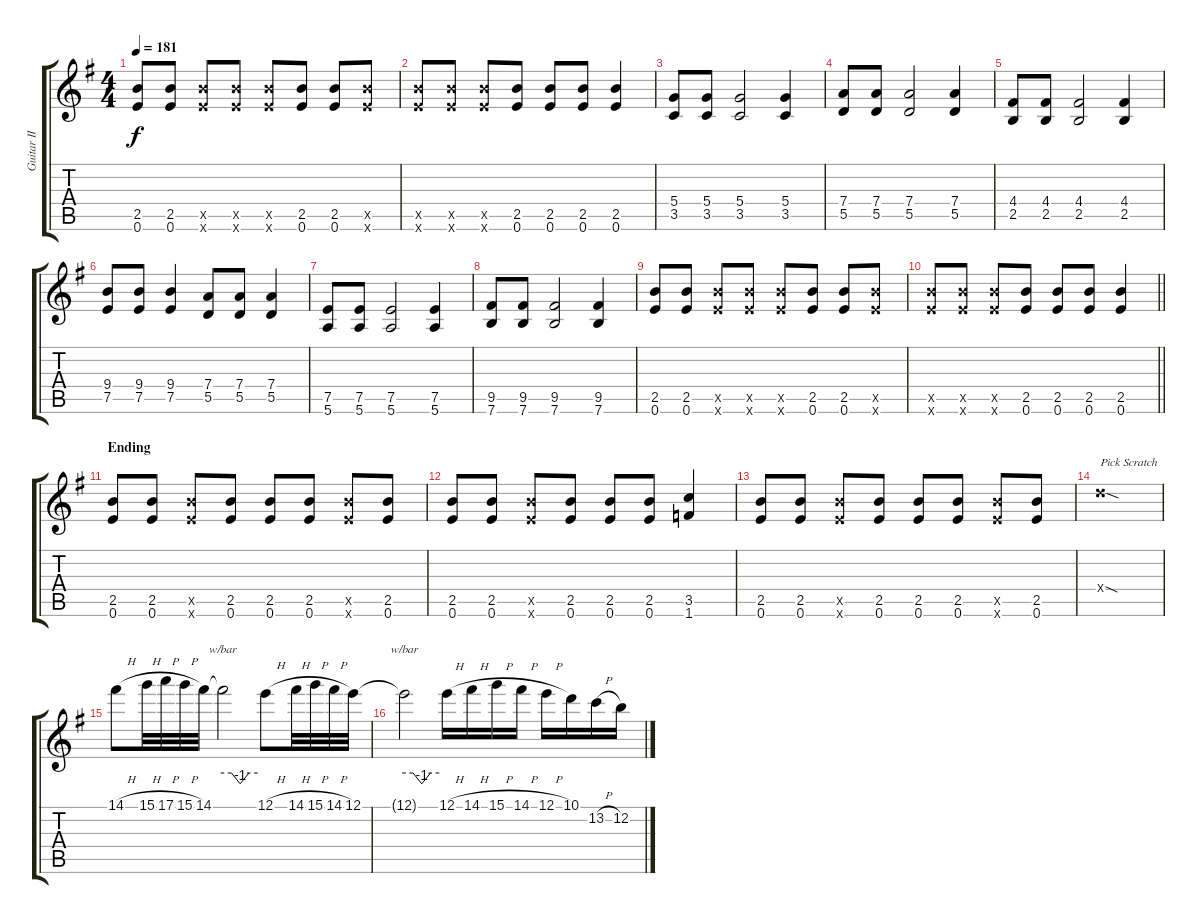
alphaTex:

\track ("Guitar II" "Guitar II") {instrument distortionguitar}
\staff {score tabs}
\tuning (E4 B3 G3 D3 A2 E2) {hide}
\ts (4 4)
\tempo 181
\clef g2
\ks g
(2.5 0.6).8{ot 8vb dy f} (2.5 0.6).8{ot 8vb} (2.5{x} 0.6{x}).8{ot 8vb} (2.5{x} 0.6{x}).8{ot 8vb} (2.5{x} 0.6{x}).8{ot 8vb} (2.5 0.6).8{ot 8vb} (2.5 0.6).8{ot 8vb} (2.5{x} 0.6{x}).8{ot 8vb} |
(2.5{x} 0.6{x}).8{ot 8vb} (2.5{x} 0.6{x}).8{ot 8vb} (2.5{x} 0.6{x}).8{ot 8vb} (2.5 0.6).8{ot 8vb} (2.5 0.6).8{ot 8vb} (2.5 0.6).8{ot 8vb} (2.5 0.6).4{ot 8vb} |
(5.4 3.5).8 (5.4 3.5).8 (5.4 3.5).2 (5.4 3.5).4 |
(7.4 5.5).8 (7.4 5.5).8 (7.4 5.5).2 (7.4 5.5).4 |
(4.4 2.5).8 (4.4 2.5).8 (4.4 2.5).2 (4.4 2.5).4 |
(9.4 7.5).8 (9.4 7.5).8 (9.4 7.5).4 (7.4 5.5).8 (7.4 5.5).8 (7.4 5.5).4 |
(7.5 5.6).8 (7.5 5.6).8 (7.5 5.6).2 (7.5 5.6).4 |
(9.5 7.6).8 (9.5 7.6).8 (9.5 7.6).2 (9.5 7.6).4 |
(2.5 0.6).8{ot 8vb} (2.5 0.6).8{ot 8vb} (2.5{x} 0.6{x}).8{ot 8vb} (2.5{x} 0.6{x}).8{ot 8vb} (2.5{x} 0.6{x}).8{ot 8vb} (2.5 0.6).8{ot 8vb} (2.5 0.6).8{ot 8vb} (2.5{x} 0.6{x}).8{ot 8vb} |
\barLineRight lightlight
(2.5{x} 0.6{x}).8{ot 8vb} (2.5{x} 0.6{x}).8{ot 8vb} (2.5{x} 0.6{x}).8{ot 8vb} (2.5 0.6).8{ot 8vb} (2.5 0.6).8{ot 8vb} (2.5 0.6).8{ot 8vb} (2.5 0.6).4{ot 8vb} |
\section ("" "Ending")
(2.5 0.6).8{ot 8vb} (2.5 0.6).8{ot 8vb} (2.5{x} 0.6{x}).8{ot 8vb} (2.5 0.6).8{ot 8vb} (2.5 0.6).8{ot 8vb} (2.5 0.6).8{ot 8vb} (2.5{x} 0.6{x}).8{ot 8vb} (2.5 0.6).8{ot 8vb} |
(2.5 0.6).8{ot 8vb} (2.5 0.6).8{ot 8vb} (2.5{x} 0.6{x}).8{ot 8vb} (2.5 0.6).8{ot 8vb} (2.5 0.6).8{ot 8vb} (2.5 0.6).8{ot 8vb} (3.5 1.6).4{ot 8vb} |
(2.5 0.6).8{ot 8vb} (2.5 0.6).8{ot 8vb} (2.5{x} 0.6{x}).8{ot 8vb} (2.5 0.6).8{ot 8vb} (2.5 0.6).8{ot 8vb} (2.5 0.6).8{ot 8vb} (2.5{x} 0.6{x}).8{ot 8vb} (2.5 0.6).8{ot 8vb} |
12.4{sod x}.1{txt "Pick Scratch"} |
14.1{h}.8{volume 14} 15.1{h}.32 17.1{h}.32 15.1{h}.32 14.1.32 14.1{t}.2{tbe (custom default 0 0 15 0 30 -4 45 0 60 0)} 12.1{h}.8 14.1{h}.32 15.1{h}.32 14.1{h}.32 12.1.32 |
12.1{t}.2{tbe (custom default 0 0 15 0 30 -4 45 0 60 0)} 12.1{h}.16 14.1{h}.16 15.1{h}.16 14.1{h}.16 12.1{h}.16 10.1.16 13.2{h}.16 12.2{h}.16
